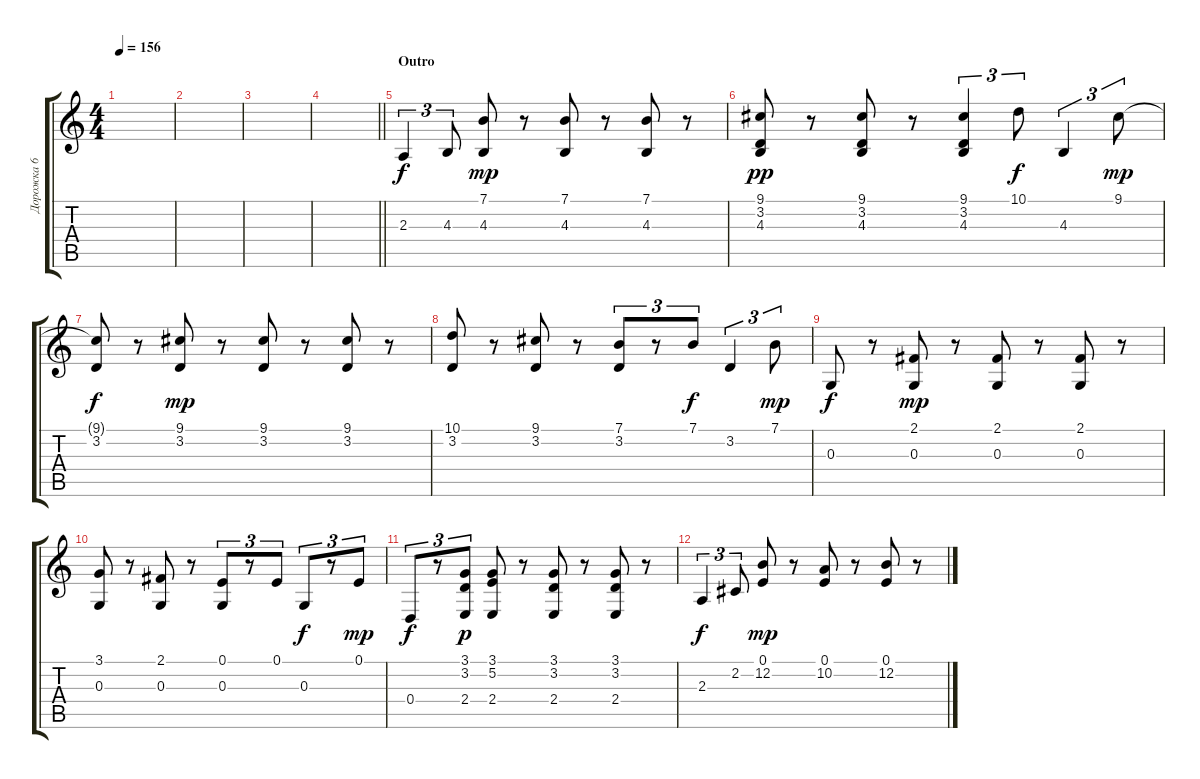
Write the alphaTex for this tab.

\track ("Дорожка 6" "Дорожка 6") {instrument electricpiano1}
\staff {score tabs}
\tuning (E4 B3 G3 D3 A2 E2) {hide}
\ts (4 4)
\tempo 156
\clef g2
\ks c
|
|
|
\barLineRight lightlight
|
\section ("" "Outro")
2.3.4{tu (3 2) dy f} 4.3.8{tu (3 2)} (7.1 4.3).8{dy mp} r.8 (7.1 4.3).8 r.8 (7.1 4.3).8 r.8 |
(9.1 3.2 4.3).8{dy pp} r.8 (9.1 3.2 4.3).8 r.8 (9.1 3.2 4.3).4{tu (3 2)} 10.1.8{tu (3 2) dy f} 4.3.4{tu (3 2)} 9.1.8{tu (3 2) dy mp} |
(9.1{t} 3.2).8{dy f} r.8 (9.1 3.2).8{dy mp} r.8 (9.1 3.2).8 r.8 (9.1 3.2).8 r.8 |
(10.1 3.2).8 r.8 (9.1 3.2).8 r.8 (7.1 3.2).8{tu (3 2)} r.8{tu (3 2)} 7.1.8{tu (3 2) dy f} 3.2.4{tu (3 2)} 7.1.8{tu (3 2) dy mp} |
0.3.8{dy f} r.8 (2.1 0.3).8{dy mp} r.8 (2.1 0.3).8 r.8 (2.1 0.3).8 r.8 |
(3.1 0.3).8 r.8 (2.1 0.3).8 r.8 (0.1 0.3).8{tu (3 2)} r.8{tu (3 2)} 0.1.8{tu (3 2)} 0.3.8{tu (3 2) dy f} r.8{tu (3 2)} 0.1.8{tu (3 2) dy mp} |
0.4.8{tu (3 2) dy f} r.8{tu (3 2)} (3.1 3.2 2.4).8{tu (3 2) dy p} (3.1 5.2 2.4).8 r.8 (3.1 3.2 2.4).8 r.8 (3.1 3.2 2.4).8 r.8 |
2.3.4{tu (3 2) dy f} 2.2.8{tu (3 2)} (0.1 12.2).8{dy mp} r.8 (0.1 10.2).8 r.8 (0.1 12.2).8 r.8
